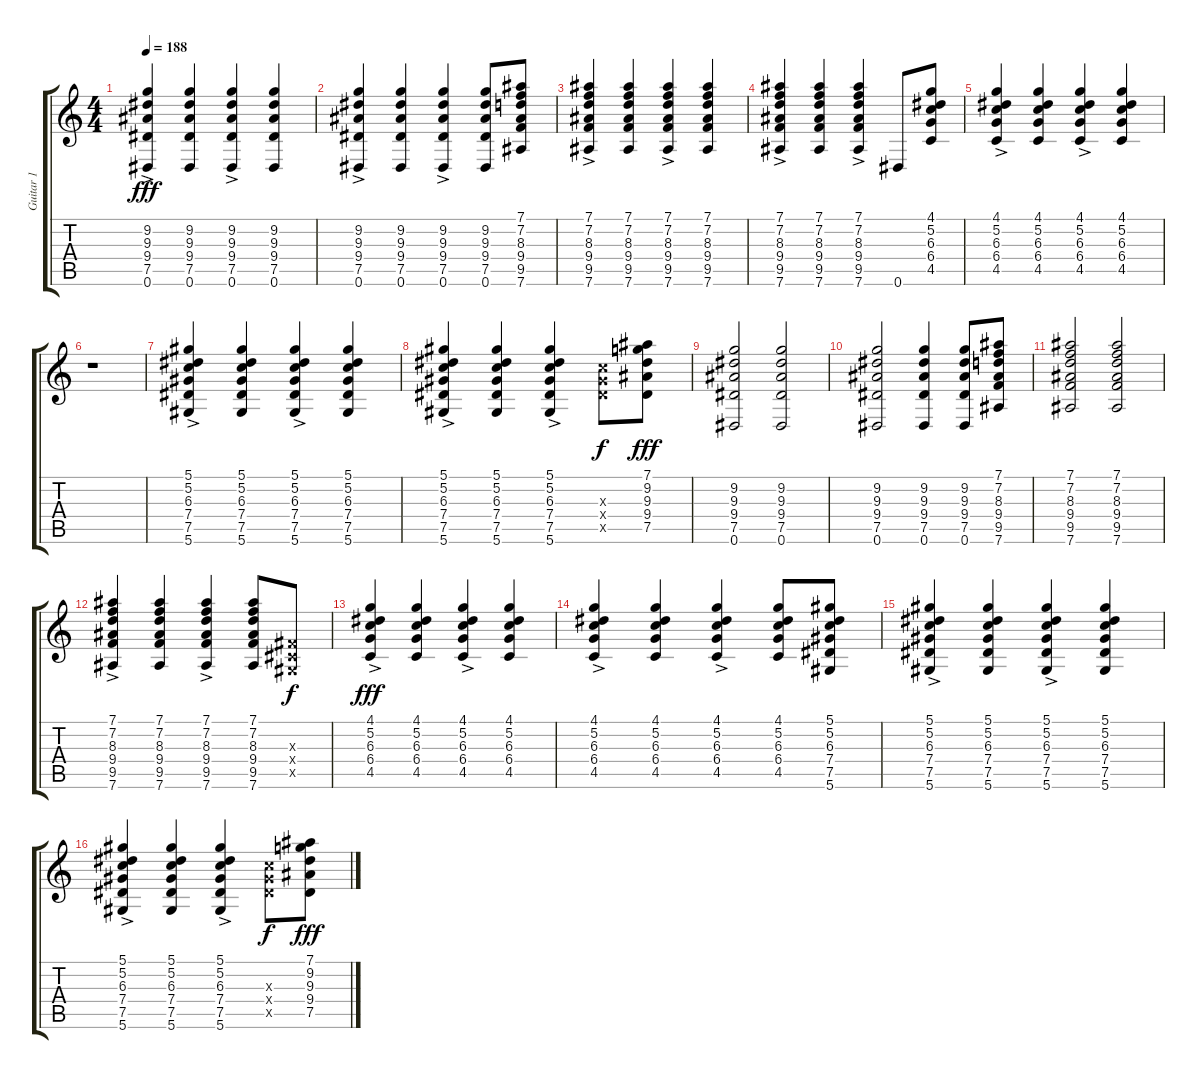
\track ("Guitar 1" "Guitar 1") {instrument electricguitarclean}
\staff {score tabs}
\tuning (Eb4 Bb3 Gb3 Db3 Ab2 Eb2) {hide}
\ts (4 4)
\tempo 188
\clef g2
\ks c
(9.2{ac} 9.3{ac} 9.4{ac} 7.5{ac} 0.6{ac}).4{dy fff} (9.2 9.3 9.4 7.5 0.6).4 (9.2{ac} 9.3{ac} 9.4{ac} 7.5{ac} 0.6{ac}).4 (9.2 9.3 9.4 7.5 0.6).4 |
(9.2{ac} 9.3{ac} 9.4{ac} 7.5{ac} 0.6{ac}).4 (9.2 9.3 9.4 7.5 0.6).4 (9.2{ac} 9.3{ac} 9.4{ac} 7.5{ac} 0.6{ac}).4 (9.2 9.3 9.4 7.5 0.6).8 (7.1 7.2 8.3 9.4 9.5 7.6).8 |
(7.1{ac} 7.2{ac} 8.3{ac} 9.4{ac} 9.5{ac} 7.6{ac}).4 (7.1 7.2 8.3 9.4 9.5 7.6).4 (7.1{ac} 7.2{ac} 8.3{ac} 9.4{ac} 9.5{ac} 7.6{ac}).4 (7.1 7.2 8.3 9.4 9.5 7.6).4 |
(7.1{ac} 7.2{ac} 8.3{ac} 9.4{ac} 9.5{ac} 7.6{ac}).4 (7.1 7.2 8.3 9.4 9.5 7.6).4 (7.1{ac} 7.2{ac} 8.3{ac} 9.4{ac} 9.5{ac} 7.6{ac}).4 0.6.8 (4.1 5.2 6.3 6.4 4.5).8 |
(4.1{ac} 5.2{ac} 6.3{ac} 6.4{ac} 4.5{ac}).4 (4.1 5.2 6.3 6.4 4.5).4 (4.1{ac} 5.2{ac} 6.3{ac} 6.4{ac} 4.5{ac}).4 (4.1 5.2 6.3 6.4 4.5).4 |
r.1 |
(5.1{ac} 5.2{ac} 6.3{ac} 7.4{ac} 7.5{ac} 5.6{ac}).4 (5.1 5.2 6.3 7.4 7.5 5.6).4 (5.1{ac} 5.2{ac} 6.3{ac} 7.4{ac} 7.5{ac} 5.6{ac}).4 (5.1 5.2 6.3 7.4 7.5 5.6).4 |
(5.1{ac} 5.2{ac} 6.3{ac} 7.4{ac} 7.5{ac} 5.6{ac}).4 (5.1 5.2 6.3 7.4 7.5 5.6).4 (5.1{ac} 5.2{ac} 6.3{ac} 7.4{ac} 7.5{ac} 5.6{ac}).4 (6.3{x} 7.4{x} 7.5{x}).8{dy f} (7.1 9.2 9.3 9.4 7.5).8{dy fff} |
(9.2 9.3 9.4 7.5 0.6).2 (9.2 9.3 9.4 7.5 0.6).2 |
(9.2 9.3 9.4 7.5 0.6).2 (9.2 9.3 9.4 7.5 0.6).4 (9.2 9.3 9.4 7.5 0.6).8 (7.1 7.2 8.3 9.4 9.5 7.6).8 |
(7.1 7.2 8.3 9.4 9.5 7.6).2 (7.1 7.2 8.3 9.4 9.5 7.6).2 |
(7.1{ac} 7.2{ac} 8.3{ac} 9.4{ac} 9.5{ac} 7.6{ac}).4 (7.1 7.2 8.3 9.4 9.5 7.6).4 (7.1{ac} 7.2{ac} 8.3{ac} 9.4{ac} 9.5{ac} 7.6{ac}).4 (7.1 7.2 8.3 9.4 9.5 7.6).8 (0.3{x} 0.4{x} 0.5{x}).8{dy f} |
(4.1{ac} 5.2{ac} 6.3{ac} 6.4{ac} 4.5{ac}).4{dy fff} (4.1 5.2 6.3 6.4 4.5).4 (4.1{ac} 5.2{ac} 6.3{ac} 6.4{ac} 4.5{ac}).4 (4.1 5.2 6.3 6.4 4.5).4 |
(4.1{ac} 5.2{ac} 6.3{ac} 6.4{ac} 4.5{ac}).4 (4.1 5.2 6.3 6.4 4.5).4 (4.1{ac} 5.2{ac} 6.3{ac} 6.4{ac} 4.5{ac}).4 (4.1 5.2 6.3 6.4 4.5).8 (5.1 5.2 6.3 7.4 7.5 5.6).8 |
(5.1{ac} 5.2{ac} 6.3{ac} 7.4{ac} 7.5{ac} 5.6{ac}).4 (5.1 5.2 6.3 7.4 7.5 5.6).4 (5.1{ac} 5.2{ac} 6.3{ac} 7.4{ac} 7.5{ac} 5.6{ac}).4 (5.1 5.2 6.3 7.4 7.5 5.6).4 |
(5.1{ac} 5.2{ac} 6.3{ac} 7.4{ac} 7.5{ac} 5.6{ac}).4 (5.1 5.2 6.3 7.4 7.5 5.6).4 (5.1{ac} 5.2{ac} 6.3{ac} 7.4{ac} 7.5{ac} 5.6{ac}).4 (6.3{x} 7.4{x} 7.5{x}).8{dy f} (7.1 9.2 9.3 9.4 7.5).8{dy fff}
